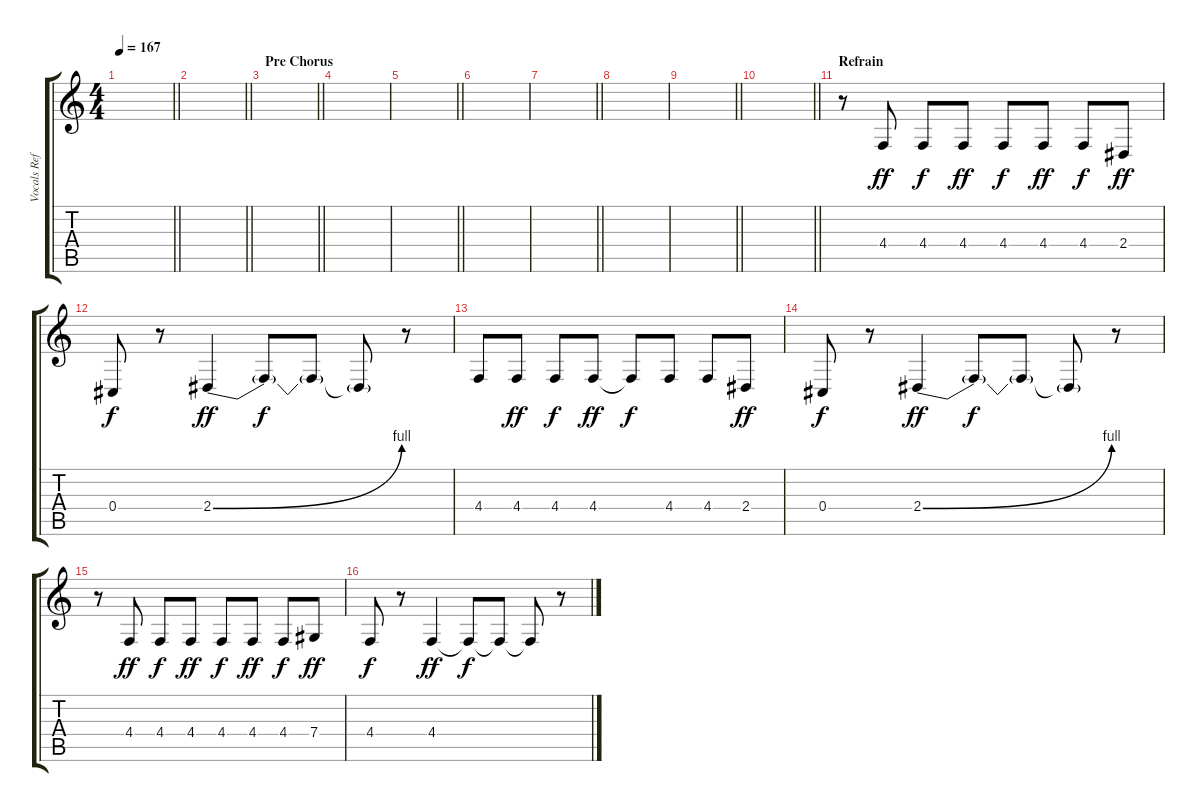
\track ("Vocals Refrain" "Vocals Ref") {instrument clarinet}
\staff {score tabs}
\tuning (Eb4 Bb3 Gb3 Db3 Ab2 Eb2) {hide}
\ts (4 4)
\tempo 167
\clef g2
\barLineRight lightlight
\ks c
|
\barLineRight lightlight
|
\section ("" "Pre Chorus")
\barLineRight lightlight
|
|
\barLineRight lightlight
|
|
\barLineRight lightlight
|
|
\barLineRight lightlight
|
\barLineRight lightlight
|
\section ("" "Refrain")
r.8 4.4.8{dy ff} 4.4.8{dy f} 4.4.8{dy ff} 4.4.8{dy f} 4.4.8{dy ff} 4.4.8{dy f} 2.4.8{dy ff} |
0.4.8{dy f} r.8 2.4{be (bend 0 0 60 4)}.4{dy ff} 2.4{t}.8{dy f} 2.4{t}.8 2.4{t}.8 r.8 |
4.4.8 4.4.8{dy ff} 4.4.8{dy f} 4.4.8{dy ff} 4.4{t}.8{dy f} 4.4.8 4.4.8 2.4.8{dy ff} |
0.4.8{dy f} r.8 2.4{be (bend 0 0 60 4)}.4{dy ff} 2.4{t}.8{dy f} 2.4{t}.8 2.4{t}.8 r.8 |
r.8 4.4.8{dy ff} 4.4.8{dy f} 4.4.8{dy ff} 4.4.8{dy f} 4.4.8{dy ff} 4.4.8{dy f} 7.4.8{dy ff} |
4.4.8{dy f} r.8 4.4.4{dy ff} 4.4{t}.8{dy f} 4.4{t}.8 4.4{t}.8 r.8
